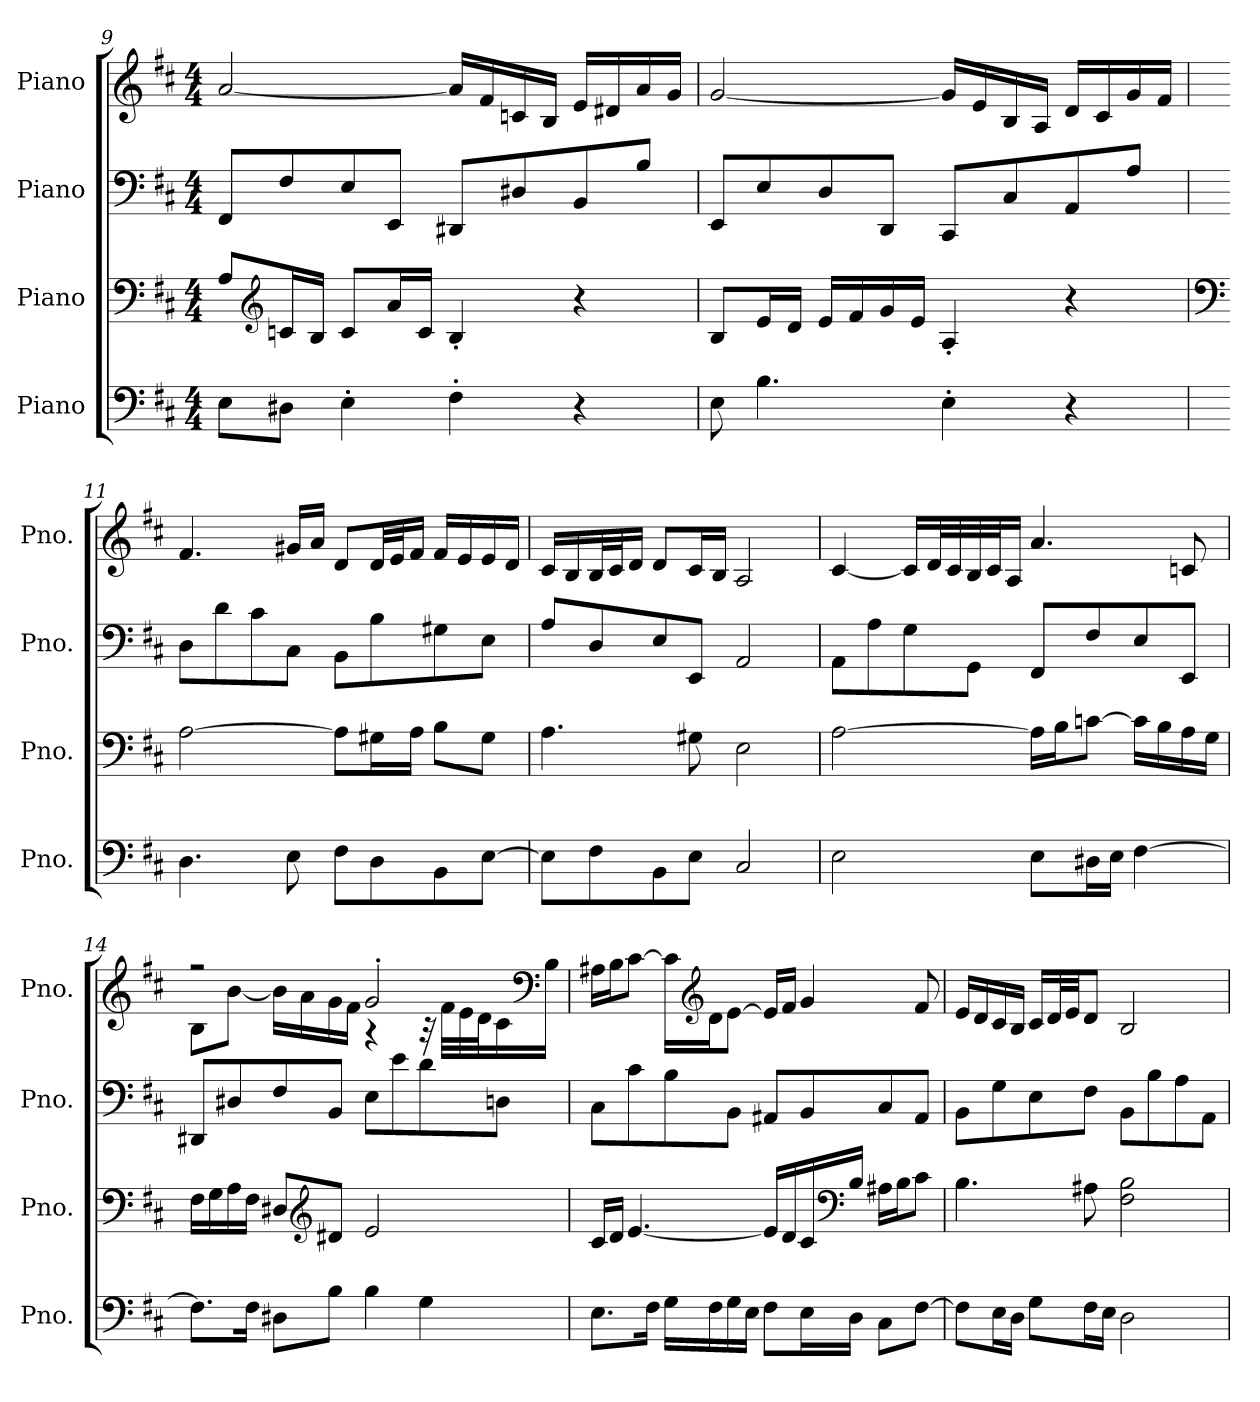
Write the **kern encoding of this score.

**kern	**kern	**kern	**kern
*part4	*part3	*part2	*part1
*staff4	*staff3	*staff2	*staff1
*I"Piano	*I"Piano	*I"Piano	*I"Piano
*I'Pno.	*I'Pno.	*I'Pno.	*I'Pno.
*clefF4	*clefF4	*clefF4	*clefG2
*k[f#c#]	*k[f#c#]	*k[f#c#]	*k[f#c#]
*M4/4	*M4/4	*M4/4	*M4/4
=9	=9	=9	=9
8E\L	8A/L	8FF#/L	[2a/
*	*clefG2	*	*
8D#X\J	16cn/L	8F#/	.
.	16B/JJ	.	.
4E'\	8c/L	8E/	.
.	16a/L	8EE/J	.
.	16c/JJ	.	.
4F#'\	4B'/	8DD#X/L	16a/LL]
.	.	.	16f#/
.	.	8D#X/	16cn/
.	.	.	16B/JJ
4r	4r	8BB/	16e/LL
.	.	.	16d#X/
.	.	8B/J	16a/
.	.	.	16g/JJ
!!LO:LB:g=z
=10	=10	=10	=10
8E\	8B/L	8EE/L	[2g/
4.B\	16e/L	8E/	.
.	16d/JJ	.	.
.	16e/LL	8D/	.
.	16f#/	.	.
.	16g/	8DD/J	.
.	16e/JJ	.	.
4E'\	4A'/	8CC#/L	16g/LL]
.	.	.	16e/
.	.	8C#/	16B/
.	.	.	16A/JJ
4r	4r	8AA/	16d/LL
.	.	.	16c#/
.	.	8A/J	16g/
.	.	.	16f#/JJ
=11	=11	=11	=11
*	*clefF4	*	*
4.D\	[2A\	8D\L	4.f#/
.	.	8d\	.
.	.	8c#\	.
8E\	.	8C#\J	16g#X/LL
.	.	.	16a/JJ
8F#\L	8A\L]	8BB\L	8d/L
8D\	16G#X\L	8B\	32d/LL
.	.	.	32e/J
.	16A\JJ	.	16f#/JJ
8BB\	8B\L	8G#X\	16f#/LL
.	.	.	16e/
[8E\J	8G#\J	8E\J	16e/
.	.	.	16d/JJ
=12	=12	=12	=12
8E\L]	4.A\	8A/L	16c#/LL
.	.	.	16B/
8F#\	.	8D/	32B/L
.	.	.	32c#/J
.	.	.	16d/JJ
8BB\	.	8E/	8d/L
8E\J	8G#X\	8EE/J	16c#/L
.	.	.	16B/JJ
2C#/	2E\	2AA/	2A/
!!LO:LB:g=z
=13	=13	=13	=13
2E\	[2A\	8AA\L	[4c#/
.	.	8A\	.
.	.	8G\	16c#/LL]
.	.	.	32d/L
.	.	.	32c#/
.	.	8GG\J	32B/
.	.	.	32c#/J
.	.	.	16A/JJ
8E\L	16A\LL]	8FF#/L	4.a/
.	16B\J	.	.
16D#X\L	[8cn\J	8F#/	.
16E\JJ	.	.	.
[4F#\	16c\LL]	8E/	.
.	16B\	.	.
.	16A\	8EE/J	8cn/
.	16G\JJ	.	.
=14	=14	=14	=14
*	*	*	*^
8.F#\L]	16F#\LL	8DD#X/L	2r	8B\L
.	16G\	.	.	.
.	16A\	8D#X/	.	[8b\J
16F#\Jk	16F#\JJ	.	.	.
8D#X\L	8D#X/L	8F#/	.	16b\LL]
.	.	.	.	16a\
*	*clefG2	*	*	*
8B\J	8d#X/J	8BB/J	.	16g\
.	.	.	.	16f#\JJ
4B\	2e/	8E\L	2g'/	4r
.	.	8e\	.	.
4G\	.	8d\	.	32r
.	.	.	.	32f#\LLL
.	.	.	.	32e\
.	.	.	.	32d\J
.	.	8Dn\J	.	16c#\
*	*	*	*clefF4	*
.	.	.	.	16B\JJ
*	*	*	*v	*v
!!LO:PB:g=z
=15	=15	=15	=15
8.E\L	16c#/LL	8C#\L	16A#X\LL
.	16d/JJ	.	16B\J
.	[4.e/	8c#\	[8c#\J
16F#\Jk	.	.	.
16G\LL	.	8B\	16c#\LL]
*	*	*	*clefG2
16F#\	.	.	16d\J
16G\	.	8BB\J	[8e\J
16E\JJ	.	.	.
8F#\L	16e/LL]	8AA#X/L	16e/LL]
.	16d/	.	16f#/JJ
16E\L	16c#/	8BB/	4g/
*	*clefF4	*	*
16D\JJ	16B/JJ	.	.
8C#\L	16A#X\LL	8C#/	.
.	16B\J	.	.
[8F#\J	8c#\J	8AA#/J	8f#/
=16	=16	=16	=16
8F#\L]	4.B\	8BB\L	16e/LL
.	.	.	16d/
16E\L	.	8G\	16c#/
16D\JJ	.	.	16B/JJ
8G\L	.	8E\	16c#/LL
.	.	.	32d/L
.	.	.	32e/JJ
16F#\L	8A#X\	8F#\J	8d/J
16E\JJ	.	.	.
2D\	2F#\ 2B\	8BB\L	2B/
.	.	8B\	.
.	.	8A\	.
.	.	8AA\J	.
=	=	=	=
*-	*-	*-	*-
